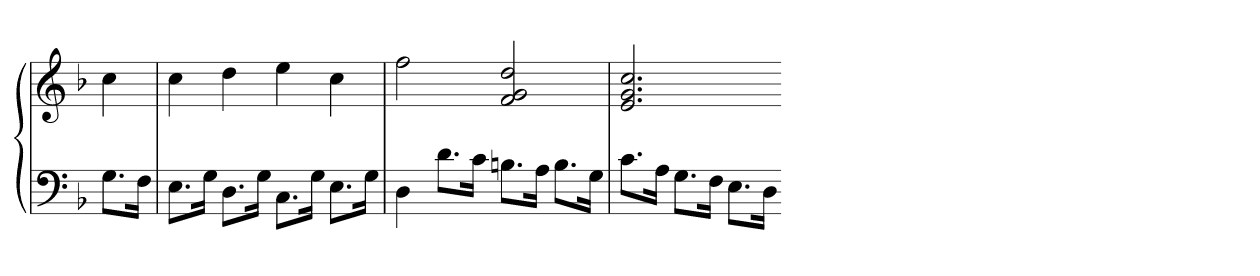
**kern	**kern
*part1	*part1
*staff2	*staff1
*clefF4	*clefG2
*k[b-]	*k[b-]
*F:	*F:
=	=
8.GL	4cc
16FJk	.
=26	=26
8.EL	4cc
16GJk	.
8.DL	4dd
16GJk	.
8.CL	4ee
16GJk	.
8.EL	4cc
16GJk	.
=27	=27
4D	2ff
8.dL	.
16cJk	.
8.BnL	2f 2g 2dd
16AJk	.
8.BL	.
16GJk	.
=28	=28
8.cL	2.e 2.g 2.cc
16AJk	.
8.GL	.
16FJk	.
8.EL	.
16DJk	.
=-	=-
*-	*-
